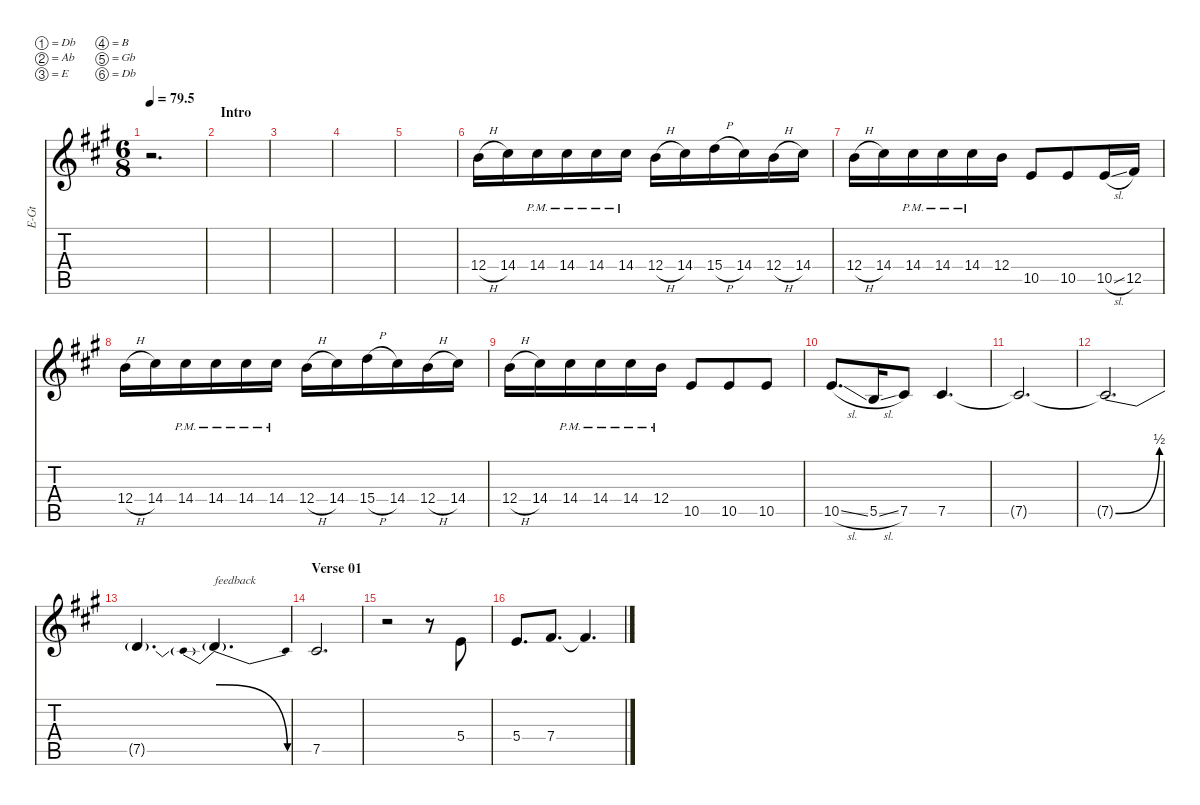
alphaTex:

\defaultSystemsLayout 4
\hideDynamics
\bracketExtendMode nobrackets
\otherSystemsTrackNameOrientation horizontal
\track ("Guitar3" "E-Gt") {instrument overdrivenguitar}
\staff {score tabs}
\tuning (Db4 Ab3 E3 B2 Gb2 Db2)
\ts (6 8)
\tempo
79.5
\accidentals auto
\clef g2
\ottava regular
\simile none
\scale
0.487395
\ks a
r.2{d dy f instrument overdrivenguitar beam Down} |
\section ("" "Intro")
\scale
0.256303 |
\scale
0.256303 |
\scale
0.333333 |
\scale
0.333333 |
\scale
0.333333 12.4{h acc forcenatural}.16{instrument overdrivenguitar beam Down} 14.4{acc #}.16{beam Down} 14.4{pm acc #}.16{beam Down} 14.4{pm acc #}.16{beam Down} 14.4{pm acc #}.16{beam Down} 14.4{pm acc #}.16{beam Down} 12.4{h acc forcenatural}.16{beam Down} 14.4{acc #}.16{beam Down} 15.4{h acc forcenatural}.16{beam Down} 14.4{acc #}.16{beam Down} 12.4{h acc forcenatural}.16{beam Down} 14.4{acc #}.16{beam Down} |
\scale
0.333333 12.4{h acc forcenatural}.16{beam Down} 14.4{acc #}.16{beam Down} 14.4{pm acc #}.16{beam Down} 14.4{pm acc #}.16{beam Down} 14.4{pm acc #}.16{beam Down} 12.4{acc forcenatural}.16{beam Down} 10.5{acc forcenatural}.8{beam Up} 10.5{acc forcenatural}.8{beam Up} 10.5{sl acc forcenatural}.16{beam Up} 12.5{acc #}.16{beam Up} |
\scale
0.333333 12.4{h acc forcenatural}.16{beam Down} 14.4{acc #}.16{beam Down} 14.4{pm acc #}.16{beam Down} 14.4{pm acc #}.16{beam Down} 14.4{pm acc #}.16{beam Down} 14.4{pm acc #}.16{beam Down} 12.4{h acc forcenatural}.16{beam Down} 14.4{acc #}.16{beam Down} 15.4{h acc forcenatural}.16{beam Down} 14.4{acc #}.16{beam Down} 12.4{h acc forcenatural}.16{beam Down} 14.4{acc #}.16{beam Down} |
\scale
0.333333 12.4{h acc forcenatural}.16{beam Down} 14.4{acc #}.16{beam Down} 14.4{pm acc #}.16{beam Down} 14.4{pm acc #}.16{beam Down} 14.4{pm acc #}.16{beam Down} 12.4{pm acc forcenatural}.16{beam Down} 10.5{acc forcenatural}.8{beam Up} 10.5{acc forcenatural}.8{beam Up} 10.5{acc forcenatural}.8{beam Up} |
\scale
0.333333 10.5{sl acc forcenatural}.8{d beam Up} 5.5{sl acc forcenatural}.16{beam Up} 7.5{acc #}.8{beam Up} 7.5{acc #}.4{d beam Up} |
\scale
0.333333 7.5{t acc #}.2{d beam Up} |
\scale
0.333333 7.5{be (bend 0 0 31.2 2) t acc #}.2{d beam Up} |
\scale
0.333333 7.5{t}.4{d beam Up} 7.5{be (prebendrelease 0 2 59.4 0) t}.4{d txt "feedback" dy p beam Up} |
\section ("" "Verse 01")
\scale
0.333333 7.5{acc #}.2{d dy f instrument overdrivenguitar beam Up} |
\scale
0.333333 r.2{beam Down} r.8{beam Down} 5.4{acc forcenatural}.8{beam Up} |
\scale
0.333333 5.4{acc forcenatural}.8{d beam Up} 7.4{acc #}.8{d beam Up} 7.4{t acc #}.4{d beam Up}
